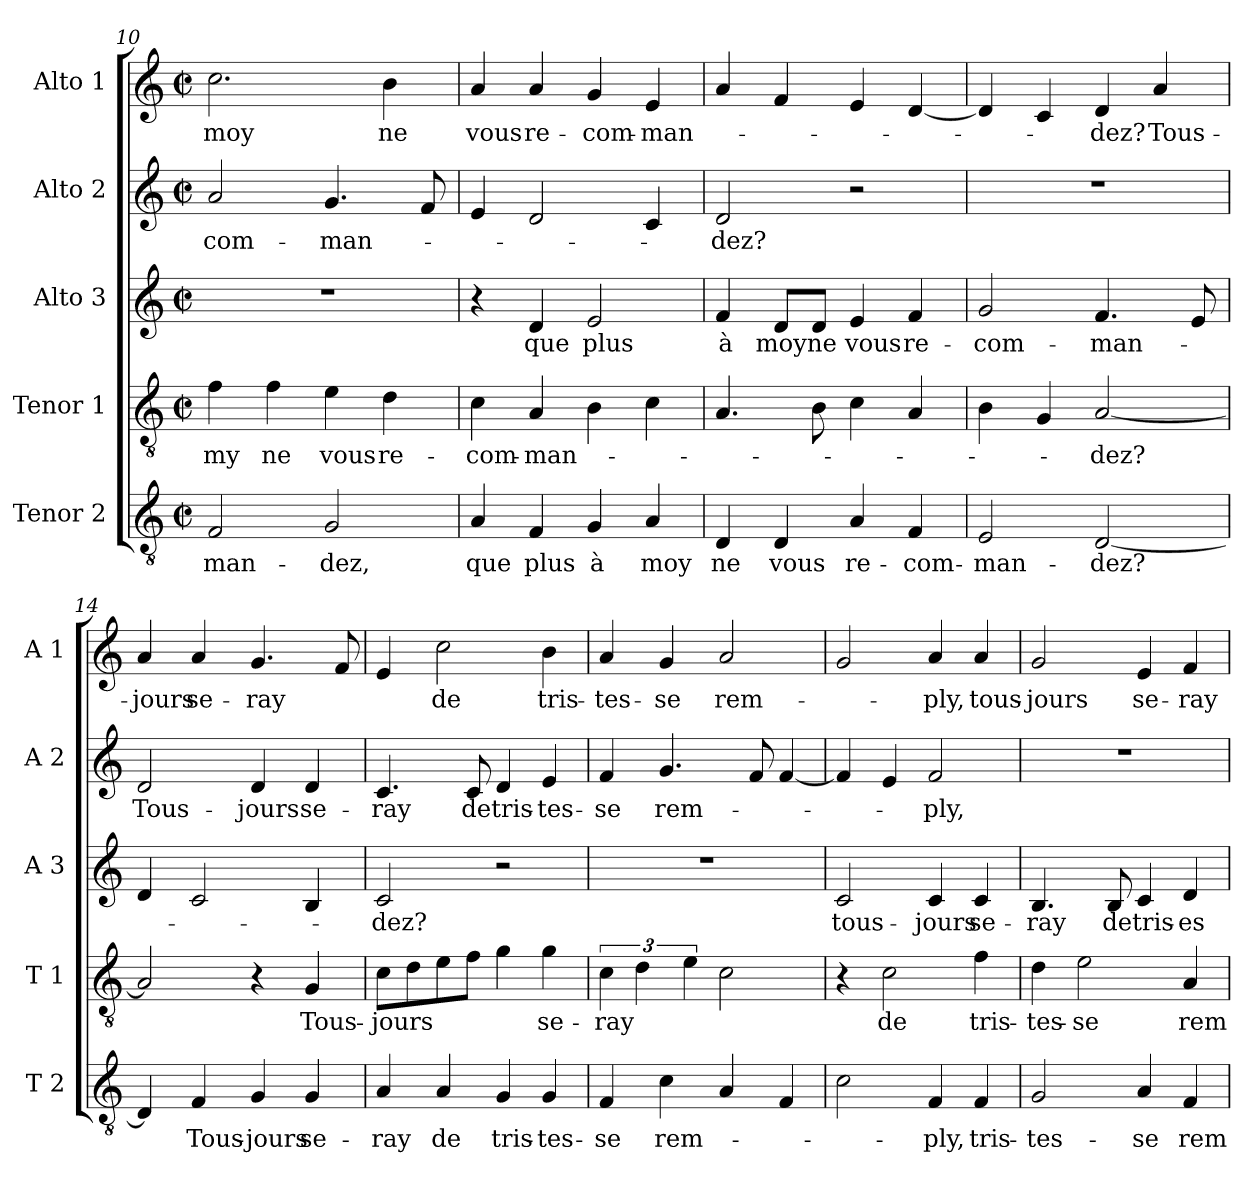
**kern	**text	**kern	**text	**kern	**text	**kern	**text	**kern	**text
*part5	*part5	*part4	*part4	*part3	*part3	*part2	*part2	*part1	*part1
*staff5	*staff5	*staff4	*staff4	*staff3	*staff3	*staff2	*staff2	*staff1	*staff1
*I"Tenor 2	*	*I"Tenor 1	*	*I"Alto 3	*	*I"Alto 2	*	*I"Alto 1	*
*I'T 2	*	*I'T 1	*	*I'A 3	*	*I'A 2	*	*I'A 1	*
*clefGv2	*	*clefGv2	*	*clefG2	*	*clefG2	*	*clefG2	*
*k[]	*	*k[]	*	*k[]	*	*k[]	*	*k[]	*
*C:	*	*C:	*	*C:	*	*C:	*	*C:	*
*M2/2	*	*M2/2	*	*M2/2	*	*M2/2	*	*M2/2	*
*met(c|)	*	*met(c|)	*	*met(c|)	*	*met(c|)	*	*met(c|)	*
=10	=10	=10	=10	=10	=10	=10	=10	=10	=10
2F/	-man-	4f\	my	1r	.	2a/	-com-	2.cc\	moy
.	.	4f\	ne	.	.	.	.	.	.
2G/	-dez,	4e\	vous	.	.	4.g/	-man-	.	.
.	.	4d\	re-	.	.	.	.	4b\	ne
.	.	.	.	.	.	8f/	.	.	.
!!LO:PB:g=z
=11	=11	=11	=11	=11	=11	=11	=11	=11	=11
4A/	que	4c\	-com-	4r	.	4e/	.	4a/	vous
4F/	plus	4A/	-man-	4d/	que	2d/	.	4a/	re-
4G/	à	4B\	.	2e/	plus	.	.	4g/	-com-
4A/	moy	4c\	.	.	.	4c/	.	4e/	-man-
=12	=12	=12	=12	=12	=12	=12	=12	=12	=12
4D/	ne	4.A/	.	4f/	à	2d/	-dez?	4a/	.
4D/	vous	.	.	8d/L	moy	.	.	4f/	.
.	.	8B\	.	8d/J	ne	.	.	.	.
4A/	re-	4c\	.	4e/	vous	2r	.	4e/	.
4F/	-com-	4A/	.	4f/	re-	.	.	[4d/	.
=13	=13	=13	=13	=13	=13	=13	=13	=13	=13
2E/	-man-	4B\	.	2g/	-com-	1r	.	4d/]	.
.	.	4G/	.	.	.	.	.	4c/	.
[2D/	-dez?	[2A/	-dez?	4.f/	-man-	.	.	4d/	-dez?
.	.	.	.	.	.	.	.	4a/	Tous-
.	.	.	.	8e/	.	.	.	.	.
=14	=14	=14	=14	=14	=14	=14	=14	=14	=14
4D/]	.	2A/]	.	4d/	.	2d/	Tous-	4a/	-jours
4F/	Tous-	.	.	2c/	.	.	.	4a/	se-
4G/	-jours	4r	.	.	.	4d/	-jours	4.g/	-ray
4G/	se-	4G/	Tous-	4B/	.	4d/	se-	.	.
.	.	.	.	.	.	.	.	8f/	.
=15	=15	=15	=15	=15	=15	=15	=15	=15	=15
4A/	-ray	8c\L	-jours	2c/	-dez?	4.c/	-ray	4e/	.
.	.	8d\	.	.	.	.	.	.	.
4A/	de	8e\	.	.	.	.	.	2cc\	de
.	.	8f\J	.	.	.	8c/	de	.	.
4G/	tris-	4g\	.	2r	.	4d/	tris-	.	.
4G/	-tes-	4g\	se-	.	.	4e/	-tes-	4b\	tris-
!!LO:LB:g=z
=16	=16	=16	=16	=16	=16	=16	=16	=16	=16
4F/	-se	6c\	-ray	1r	.	4f/	-se	4a/	-tes-
.	.	6d\	.	.	.	.	.	.	.
4c\	rem-	.	.	.	.	4.g/	rem-	4g/	-se
.	.	6e\	.	.	.	.	.	.	.
4A/	.	2c\	.	.	.	.	.	2a/	rem-
.	.	.	.	.	.	8f/	.	.	.
4F/	.	.	.	.	.	[4f/	.	.	.
=17	=17	=17	=17	=17	=17	=17	=17	=17	=17
2c\	.	4r	.	2c/	tous-	4f/]	.	2g/	.
.	.	2c\	de	.	.	4e/	.	.	.
4F/	-ply,	.	.	4c/	-jours	2f/	-ply,	4a/	-ply,
4F/	tris-	4f\	tris-	4c/	se-	.	.	4a/	tous-
=18	=18	=18	=18	=18	=18	=18	=18	=18	=18
2G/	-tes-	4d\	-tes-	4.B/	-ray	1r	.	2g/	-jours
.	.	2e\	-se	.	.	.	.	.	.
.	.	.	.	8B/	de	.	.	.	.
4A/	-se	.	.	4c/	tris-	.	.	4e/	se-
4F/	rem-	4A/	rem-	4d/	-es-	.	.	4f/	-ray
=	=	=	=	=	=	=	=	=	=
*-	*-	*-	*-	*-	*-	*-	*-	*-	*-
